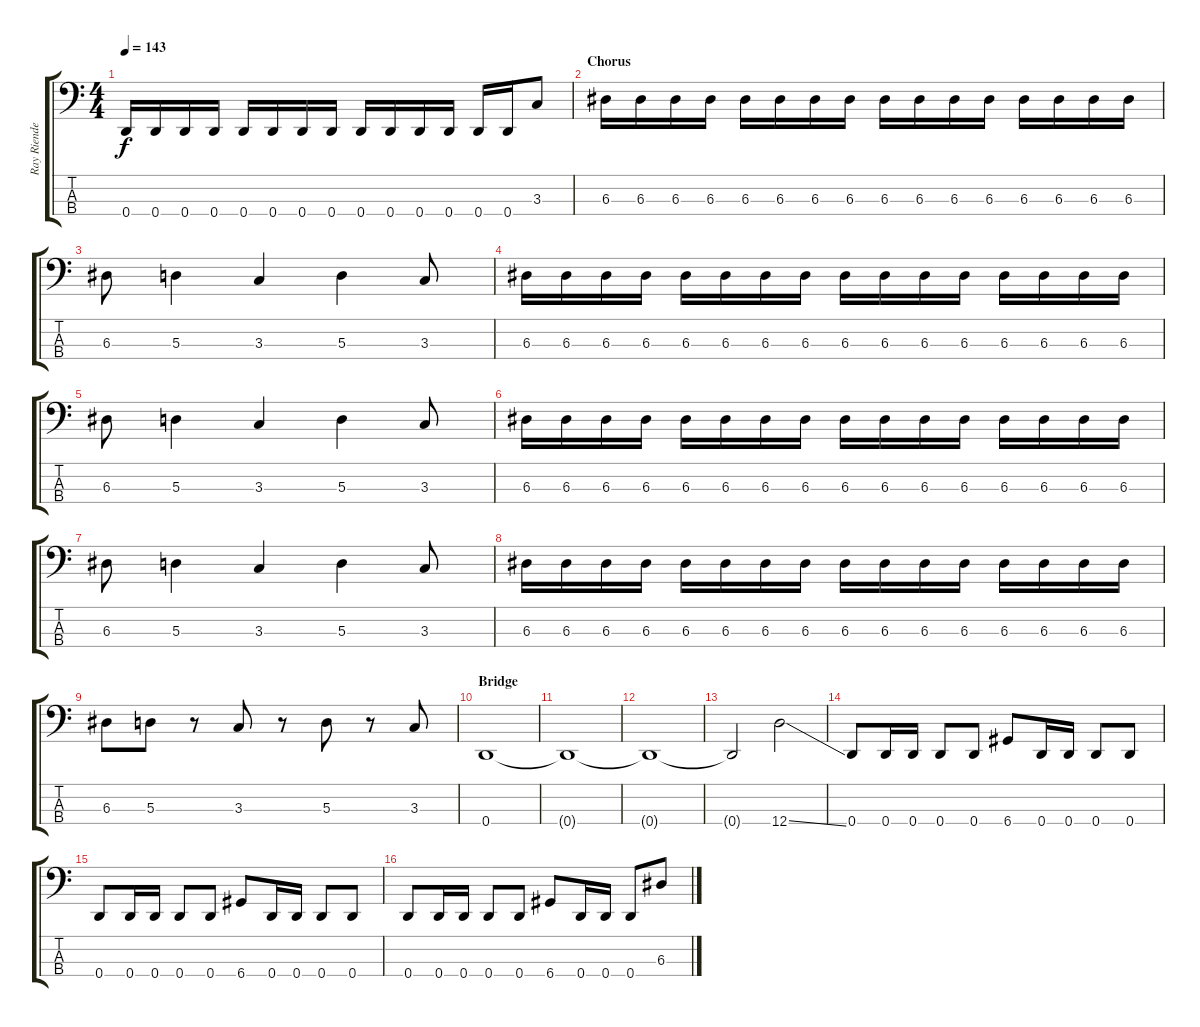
\track ("Ray Riendeau" "Ray Riende") {instrument electricbassfinger}
\staff {score tabs}
\tuning (G2 D2 A1 D1) {hide}
\ts (4 4)
\tempo 143
\clef f4
\ks c
0.4.16{dy f} 0.4.16 0.4.16 0.4.16 0.4.16 0.4.16 0.4.16 0.4.16 0.4.16 0.4.16 0.4.16 0.4.16 0.4.16 0.4.16 3.3.8 |
\section ("" "Chorus")
6.3.16 6.3.16 6.3.16 6.3.16 6.3.16 6.3.16 6.3.16 6.3.16 6.3.16 6.3.16 6.3.16 6.3.16 6.3.16 6.3.16 6.3.16 6.3.16 |
6.3.8 5.3.4 3.3.4 5.3.4 3.3.8 |
6.3.16 6.3.16 6.3.16 6.3.16 6.3.16 6.3.16 6.3.16 6.3.16 6.3.16 6.3.16 6.3.16 6.3.16 6.3.16 6.3.16 6.3.16 6.3.16 |
6.3.8 5.3.4 3.3.4 5.3.4 3.3.8 |
6.3.16 6.3.16 6.3.16 6.3.16 6.3.16 6.3.16 6.3.16 6.3.16 6.3.16 6.3.16 6.3.16 6.3.16 6.3.16 6.3.16 6.3.16 6.3.16 |
6.3.8 5.3.4 3.3.4 5.3.4 3.3.8 |
6.3.16 6.3.16 6.3.16 6.3.16 6.3.16 6.3.16 6.3.16 6.3.16 6.3.16 6.3.16 6.3.16 6.3.16 6.3.16 6.3.16 6.3.16 6.3.16 |
6.3.8 5.3.8 r.8 3.3.8 r.8 5.3.8 r.8 3.3.8 |
\section ("" "Bridge")
0.4.1 |
0.4{t}.1 |
0.4{t}.1 |
0.4{t}.2 12.4{ss}.2 |
0.4.8 0.4.16 0.4.16 0.4.8 0.4.8 6.4.8 0.4.16 0.4.16 0.4.8 0.4.8 |
0.4.8 0.4.16 0.4.16 0.4.8 0.4.8 6.4.8 0.4.16 0.4.16 0.4.8 0.4.8 |
0.4.8 0.4.16 0.4.16 0.4.8 0.4.8 6.4.8 0.4.16 0.4.16 0.4.8 6.3.8
